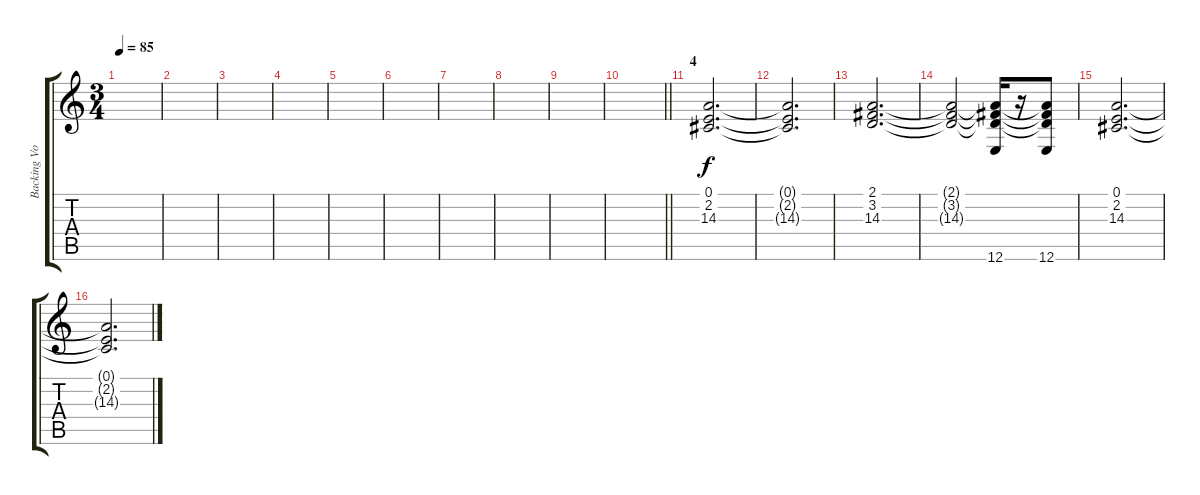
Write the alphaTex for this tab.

\track ("Backing Vocals" "Backing Vo") {instrument choiraahs}
\staff {score tabs}
\tuning (E4 B3 G3 D3 A2 E2) {hide}
\ts (3 4)
\tempo 85
\clef g2
\ks c
|
|
|
|
|
|
|
|
|
\barLineRight lightlight
|
\section ("" "4")
(0.1 2.2 14.3).2{d} |
(0.1{t} 2.2{t} 14.3{t}).2{d} |
(2.1 3.2 14.3).2{d} |
(2.1{t} 3.2{t} 14.3{t}).2 (2.1{t} 3.2{t} 14.3{t} 12.6).16 r.16 (2.1{t} 3.2{t} 14.3{t} 12.6).8 |
(0.1 2.2 14.3).2{d} |
(0.1{t} 2.2{t} 14.3{t}).2{d}
